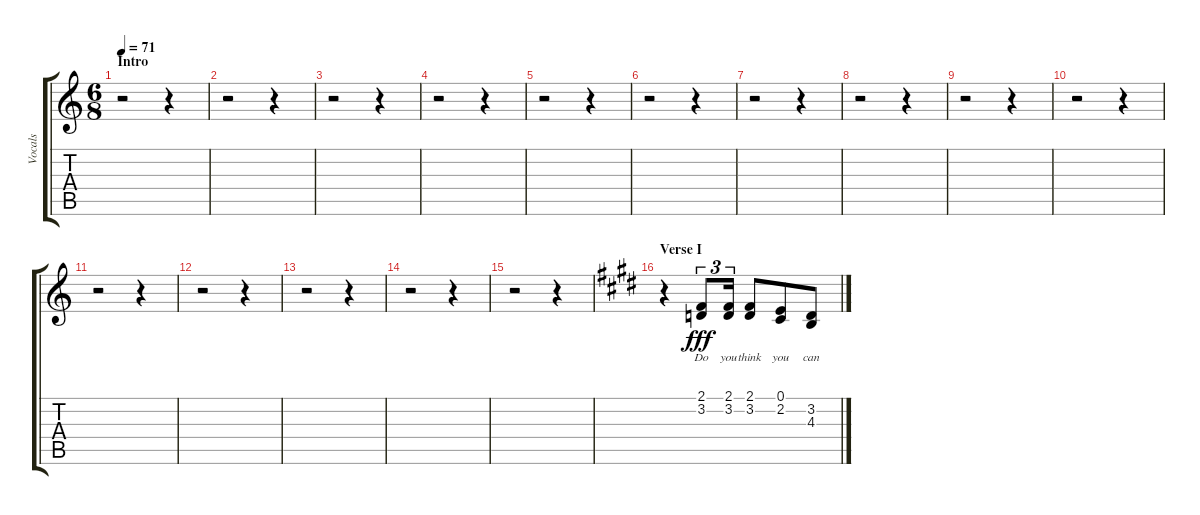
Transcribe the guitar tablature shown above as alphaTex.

\track ("Vocals" "Vocals") {instrument lead6voice}
\staff {score tabs}
\tuning (E4 B3 G3 D3 A2 E2) {hide}
\ts (6 8)
\section ("" "Intro")
\tempo 71
\clef g2
\ks c
r.2{dy fff instrument lead6voice} r.4 |
r.2 r.4 |
r.2 r.4 |
r.2 r.4 |
r.2 r.4 |
r.2 r.4 |
r.2 r.4 |
r.2 r.4 |
r.2 r.4 |
r.2 r.4 |
r.2 r.4 |
r.2 r.4 |
r.2 r.4 |
r.2 r.4 |
r.2 r.4 |
\section ("" "Verse I")
\ks e
r.4 (2.1 3.2).8{tu (3 2) lyrics (0 "Do") lyrics (1 "") lyrics (2 "") lyrics (3 "") lyrics (4 "")} (2.1 3.2).16{tu (3 2) lyrics (0 "you") lyrics (1 "") lyrics (2 "") lyrics (3 "") lyrics (4 "")} (2.1 3.2).8{lyrics (0 "think") lyrics (1 "") lyrics (2 "") lyrics (3 "") lyrics (4 "")} (0.1 2.2).8{lyrics (0 "you") lyrics (1 "") lyrics (2 "") lyrics (3 "") lyrics (4 "")} (3.2 4.3).8{lyrics (0 "can") lyrics (1 "") lyrics (2 "") lyrics (3 "") lyrics (4 "")}
